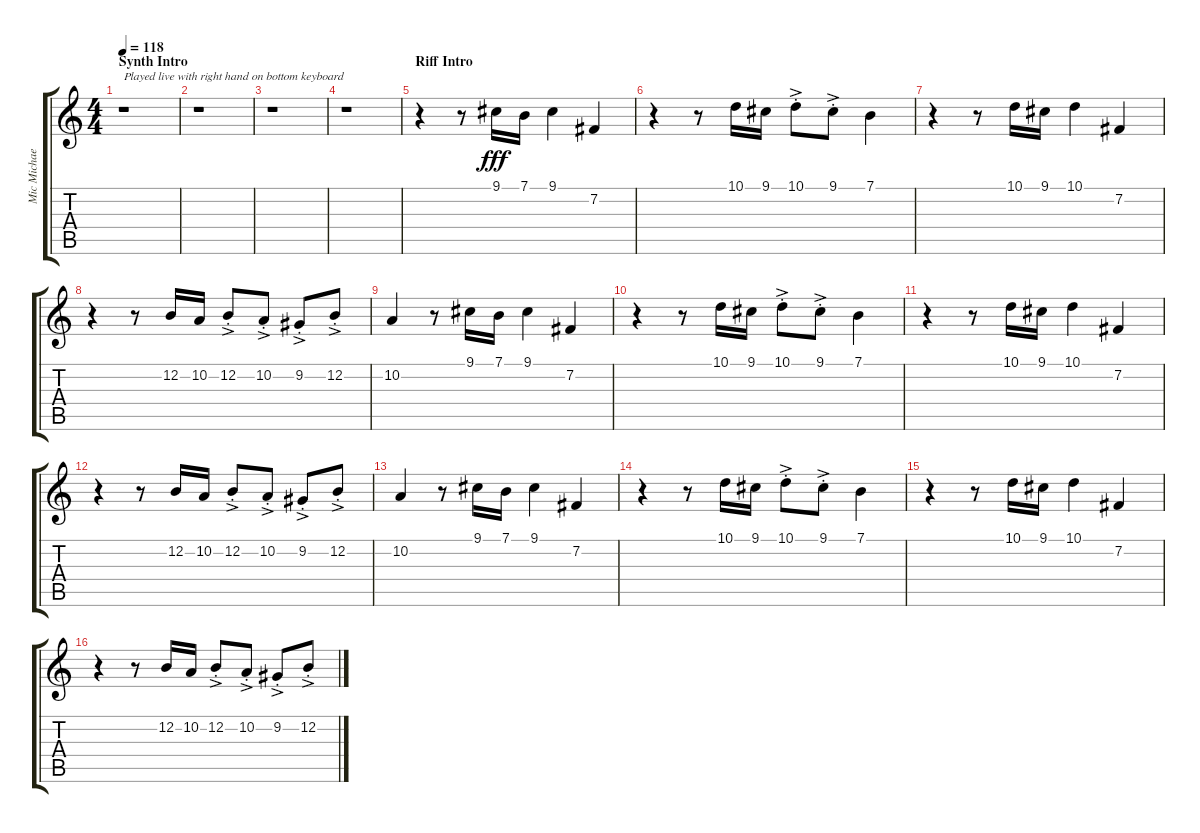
\track ("Mic Michaeli - Roland JX-8P / Yamaha TX" "Mic Michae") {instrument synthbrass2}
\staff {score tabs}
\tuning (E4 B3 G3 D3 A2 E2) {hide}
\ts (4 4)
\section ("" "Synth Intro")
\tempo 118
\clef g2
\ks c
r.1{txt "Played live with right hand on bottom keyboard" dy fff instrument synthbrass2} |
r.1 |
r.1 |
r.1 |
\section ("" "Riff Intro")
r.4 r.8 9.1.16 7.1.16 9.1.4 7.2.4 |
r.4 r.8 10.1.16 9.1.16 10.1{ac st}.8 9.1{ac st}.8 7.1.4 |
r.4 r.8 10.1.16 9.1.16 10.1.4 7.2.4 |
r.4 r.8 12.2.16 10.2.16 12.2{ac st}.8 10.2{ac st}.8 9.2{ac st}.8 12.2{ac st}.8 |
10.2.4 r.8 9.1.16 7.1.16 9.1.4 7.2.4 |
r.4 r.8 10.1.16 9.1.16 10.1{ac st}.8 9.1{ac st}.8 7.1.4 |
r.4 r.8 10.1.16 9.1.16 10.1.4 7.2.4 |
r.4 r.8 12.2.16 10.2.16 12.2{ac st}.8 10.2{ac st}.8 9.2{ac st}.8 12.2{ac st}.8 |
10.2.4 r.8 9.1.16 7.1.16 9.1.4 7.2.4 |
r.4 r.8 10.1.16 9.1.16 10.1{ac st}.8 9.1{ac st}.8 7.1.4 |
r.4 r.8 10.1.16 9.1.16 10.1.4 7.2.4 |
r.4 r.8 12.2.16 10.2.16 12.2{ac st}.8 10.2{ac st}.8 9.2{ac st}.8 12.2{ac st}.8
